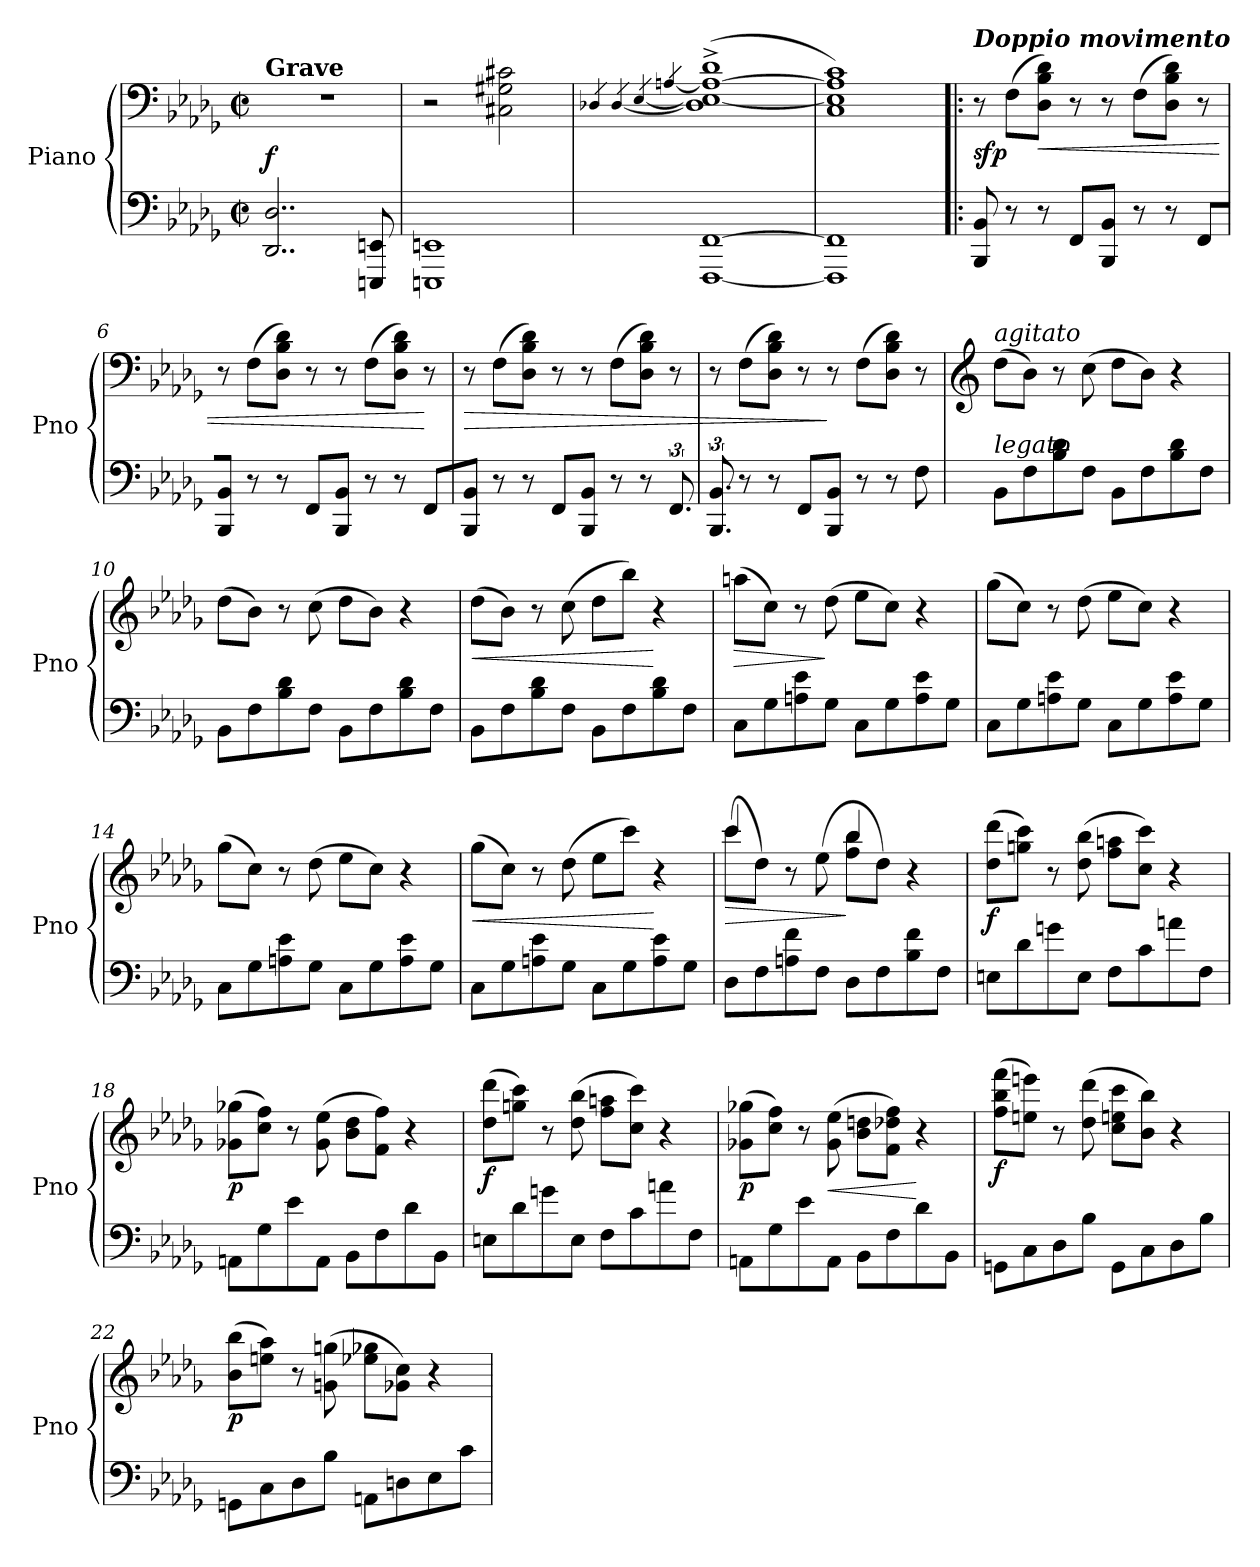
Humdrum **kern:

**kern	**kern	**dynam
*part1	*part1	*part1
*staff2	*staff1	*staff1/2
*I"Piano	*	*
*I'Pno	*	*
*clefF4	*clefF4	*
*k[b-e-a-d-g-]	*k[b-e-a-d-g-]	*
*M4/4	*M4/4	*
*met(c|)	*met(c|)	*
=1	=1	=1
!	!LO:TX:a:B:t=Grave	!
!	!	!LO:DY:a=2
2..DD-/ 2..D-/	1r	f
8EEEn/ 8EEn/	.	.
=2	=2	=2
1EEEn 1EEn	2r	.
.	2C#X\ 2G#X\ 2c#X\	.
=3	=3	=3
.	4qD-X/	.
.	[4qD-/	.
.	[4qE-/	.
.	[4qAn/	.
[1FFF [1FF	(>1D-]^ 1E-_^ 1A_^ 1d-^	.
=4	=4	=4
1FFF] 1FF]	1C 1E-] 1A] 1c)	.
=5!|:	=5!|:	=5!|:
!	!LO:TX:a:Bi:t=Doppio movimento	!
!	!	!LO:DY:b
8BBB-/ 8BB-/	8r	sfp
8r	(8F\L	.
!	!	!LO:HP:b
8r	8D-\ 8B-\ 8d-\J)	<
8FF/L	8r	.
8BBB-/ 8BB-/J	8r	.
8r	(8F\L	.
8r	8D-\ 8B-\ 8d-\J)	.
8FF/L	8r	.
=6	=6	=6
8BBB-/ 8BB-/J	8r	.
8r	(8F\L	.
8r	8D-\ 8B-\ 8d-\J)	.
8FF/L	8r	.
8BBB-/ 8BB-/J	8r	.
8r	(8F\L	.
8r	8D-\ 8B-\ 8d-\J)	.
8FF/L	8r	[
!!LO:LB:g=z
=7	=7	=7
!	!	!LO:HP:b
8BBB-/ 8BB-/J	8r	>
8r	(8F\L	.
8r	8D-\ 8B-\ 8d-\J)	.
8FF/L	8r	.
8BBB-/ 8BB-/J	8r	.
8r	(8F\L	.
8r	8D-\ 8B-\ 8d-\J)	.
12.FF/	8r	.
!!LO:LB:g=z
=8	=8	=8
12.BBB-/ 12.BB-/	8r	.
8r	(8F\L	.
8r	8D-\ 8B-\ 8d-\J)	.
8FF/L	8r	.
8BBB-/ 8BB-/J	8r	]
8r	(8F\L	.
8r	8D-\ 8B-\ 8d-\J)	.
8F\	8r	.
=9	=9	=9
*	*clefG2	*
!	!LO:TX:a:i:t=agitato	!
!LO:TX:a:i:t=legato	!	!
8BB-\L	(8dd-\L	.
8F\	8b-\J)	.
8B-\ 8d-\	8r	.
8F\J	(8cc\	.
8BB-\L	8dd-\L	.
8F\	8b-\J)	.
8B-\ 8d-\	4r	.
8F\J	.	.
=10	=10	=10
8BB-\L	(8dd-\L	.
8F\	8b-\J)	.
8B-\ 8d-\	8r	.
8F\J	(8cc\	.
8BB-\L	8dd-\L	.
8F\	8b-\J)	.
8B-\ 8d-\	4r	.
8F\J	.	.
=11	=11	=11
!	!	!LO:HP:b
8BB-\L	(8dd-\L	<
8F\	8b-\J)	.
8B-\ 8d-\	8r	.
8F\J	(8cc\	.
8BB-\L	8dd-\L	.
8F\	8bb-\J)	.
8B-\ 8d-\	4r	[
8F\J	.	.
=12	=12	=12
!	!	!LO:HP:b
8C\L	(8aan\L	>
8G-\	8cc\J)	.
8An\ 8e-\	8r	.
8G-\J	(8dd-\	]
8C\L	8ee-\L	.
8G-\	8cc\J)	.
8A\ 8e-\	4r	.
8G-\J	.	.
!!LO:LB:g=z
=13	=13	=13
8C\L	(8gg-\L	.
8G-\	8cc\J)	.
8An\ 8e-\	8r	.
8G-\J	(8dd-\	.
8C\L	8ee-\L	.
8G-\	8cc\J)	.
8A\ 8e-\	4r	.
8G-\J	.	.
!!LO:LB:g=z
=14	=14	=14
8C\L	(8gg-\L	.
8G-\	8cc\J)	.
8An\ 8e-\	8r	.
8G-\J	(8dd-\	.
8C\L	8ee-\L	.
8G-\	8cc\J)	.
8A\ 8e-\	4r	.
8G-\J	.	.
=15	=15	=15
!	!	!LO:HP:b
8C\L	(8gg-\L	<
8G-\	8cc\J)	.
8An\ 8e-\	8r	.
8G-\J	(8dd-\	.
8C\L	8ee-\L	.
8G-\	8ccc\J)	.
8A\ 8e-\	4r	[
8G-\J	.	.
=16	=16	=16
!	!	!LO:HP:b
*	*^	*
8D-\L	(>8ccc\L	4ccc/	>
8F\	8dd-\J)	.	.
8An\ 8f\	8r	4ryy	.
8F\J	(>8ee-\	.	.
8D-\L	8ff\ 8bb-\L	4bb-/	]
8F\	8dd-\J)	.	.
8B-\ 8f\	4r	4ryy	.
8F\J	.	.	.
*	*v	*v	*
=17	=17	=17
!	!	!LO:DY:b
8En\L	(8dd-\ 8ddd-\L	f
8d-\	8ggn\ 8ccc\J)	.
8gn\	8r	.
8E\J	(8dd-\ 8bb-\	.
8F\L	8ff\ 8aan\L	.
8c\	8cc\ 8ccc\J)	.
8an\	4r	.
8F\J	.	.
=18	=18	=18
!	!	!LO:DY:b
8AAn\L	(8g-X\ 8gg-X\L	p
8G-\	8cc\ 8ff\J)	.
8e-\	8r	.
8AA\J	(8g-\ 8ee-\	.
8BB-\L	8b-\ 8dd-\L	.
8F\	8f\ 8ff\J)	.
8d-\	4r	.
8BB-\J	.	.
!!LO:PB:g=z
=19	=19	=19
!	!	!LO:DY:b
8En\L	(8dd-\ 8ddd-\L	f
8d-\	8ggn\ 8ccc\J)	.
8gn\	8r	.
8E\J	(8dd-\ 8bb-\	.
8F\L	8ff\ 8aan\L	.
8c\	8cc\ 8ccc\J)	.
8an\	4r	.
8F\J	.	.
=20	=20	=20
!	!	!LO:DY:b
8AAn\L	(8g-X\ 8gg-X\L	p
8G-\	8cc\ 8ff\J)	.
8e-\	8r	.
!	!	!LO:HP:b
8AA\J	(8g-\ 8ee-\	<
8BB-\L	8b-\ 8ddn\L	.
8F\	8f\ 8dd-X\ 8ff\J)	.
8d-\	4r	[
8BB-\J	.	.
=21	=21	=21
!	!	!LO:DY:b
8GGn\L	(8ff\ 8bb-\ 8fff\L	f
8C\	8een\ 8eeen\J)	.
8D-\	8r	.
8B-\J	(8dd-\ 8ddd-\	.
8GG\L	8cc\ 8een\ 8ccc\L	.
8C\	8b-\ 8bb-\J)	.
8D-\	4r	.
8B-\J	.	.
=22	=22	=22
!	!	!LO:DY:b
8GGn\L	(8b-\ 8bb-\L	p
8C\	8een\ 8aa-\J)	.
8D-\	8r	.
8B-\J	(8gn\ 8ggn\	.
8AAn\L	8ee-X\ 8gg-X\L	.
8Dn\	8g-X\ 8cc\J)	.
8E-\	4r	.
8c\J	.	.
=	=	=
*-	*-	*-
